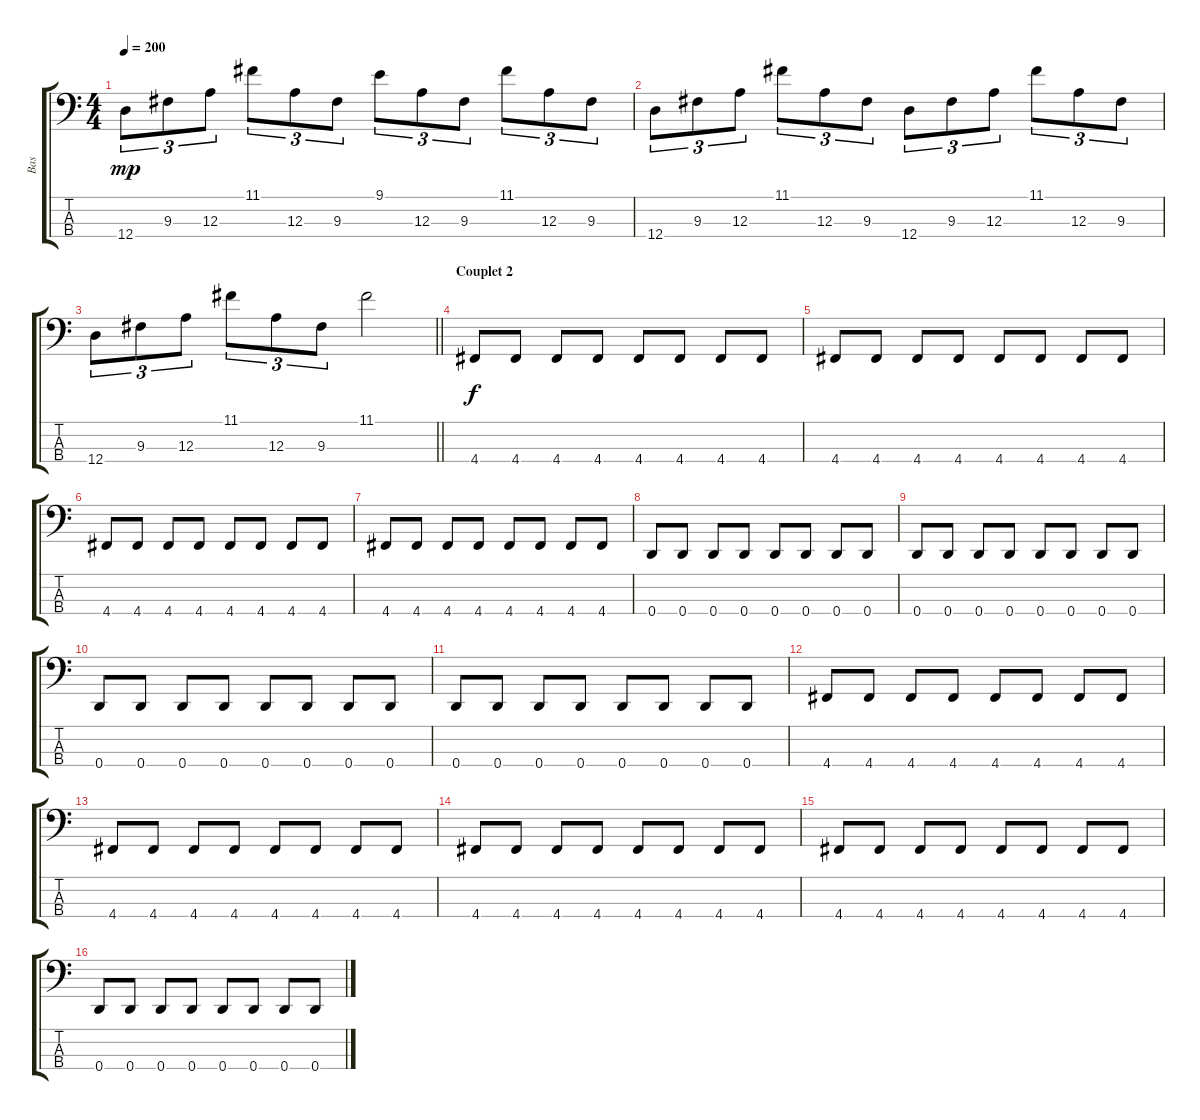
\track ("Bas" "Bas") {instrument electricbasspick}
\staff {score tabs}
\tuning (G2 D2 A1 D1) {hide}
\ts (4 4)
\tempo 200
\clef f4
\ks c
12.4.8{tu (3 2) dy mp} 9.3.8{tu (3 2)} 12.3.8{tu (3 2)} 11.1.8{tu (3 2)} 12.3.8{tu (3 2)} 9.3.8{tu (3 2)} 9.1.8{tu (3 2)} 12.3.8{tu (3 2)} 9.3.8{tu (3 2)} 11.1.8{tu (3 2)} 12.3.8{tu (3 2)} 9.3.8{tu (3 2)} |
12.4.8{tu (3 2)} 9.3.8{tu (3 2)} 12.3.8{tu (3 2)} 11.1.8{tu (3 2)} 12.3.8{tu (3 2)} 9.3.8{tu (3 2)} 12.4.8{tu (3 2)} 9.3.8{tu (3 2)} 12.3.8{tu (3 2)} 11.1.8{tu (3 2)} 12.3.8{tu (3 2)} 9.3.8{tu (3 2)} |
\barLineRight lightlight
12.4.8{tu (3 2)} 9.3.8{tu (3 2)} 12.3.8{tu (3 2)} 11.1.8{tu (3 2)} 12.3.8{tu (3 2)} 9.3.8{tu (3 2)} 11.1.2 |
\section ("" "Couplet 2")
4.4.8{dy f} 4.4.8 4.4.8 4.4.8 4.4.8 4.4.8 4.4.8 4.4.8 |
4.4.8 4.4.8 4.4.8 4.4.8 4.4.8 4.4.8 4.4.8 4.4.8 |
4.4.8 4.4.8 4.4.8 4.4.8 4.4.8 4.4.8 4.4.8 4.4.8 |
4.4.8 4.4.8 4.4.8 4.4.8 4.4.8 4.4.8 4.4.8 4.4.8 |
0.4.8 0.4.8 0.4.8 0.4.8 0.4.8 0.4.8 0.4.8 0.4.8 |
0.4.8 0.4.8 0.4.8 0.4.8 0.4.8 0.4.8 0.4.8 0.4.8 |
0.4.8 0.4.8 0.4.8 0.4.8 0.4.8 0.4.8 0.4.8 0.4.8 |
0.4.8 0.4.8 0.4.8 0.4.8 0.4.8 0.4.8 0.4.8 0.4.8 |
4.4.8 4.4.8 4.4.8 4.4.8 4.4.8 4.4.8 4.4.8 4.4.8 |
4.4.8 4.4.8 4.4.8 4.4.8 4.4.8 4.4.8 4.4.8 4.4.8 |
4.4.8 4.4.8 4.4.8 4.4.8 4.4.8 4.4.8 4.4.8 4.4.8 |
4.4.8 4.4.8 4.4.8 4.4.8 4.4.8 4.4.8 4.4.8 4.4.8 |
0.4.8 0.4.8 0.4.8 0.4.8 0.4.8 0.4.8 0.4.8 0.4.8
